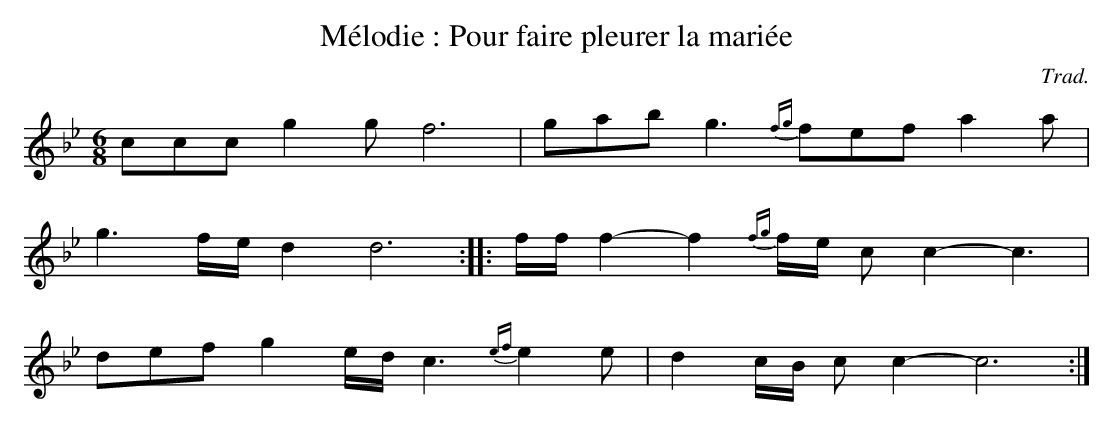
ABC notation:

X:1
T:Mélodie : Pour faire pleurer la mariée
C:Trad.
M:6/8
L:1/8
K:Bb
ccc g2 g f6 | gab g3 {fg}fef a2 a |
g3 f/2e/2 d2 d6 :: f/2f/2 f2- f2 {fg}f/2e/2 c c2- c3 |
def g2 e/2d/2 c3 {ef}e2 e | d2 c/2B/2 c c2- c6 :|
